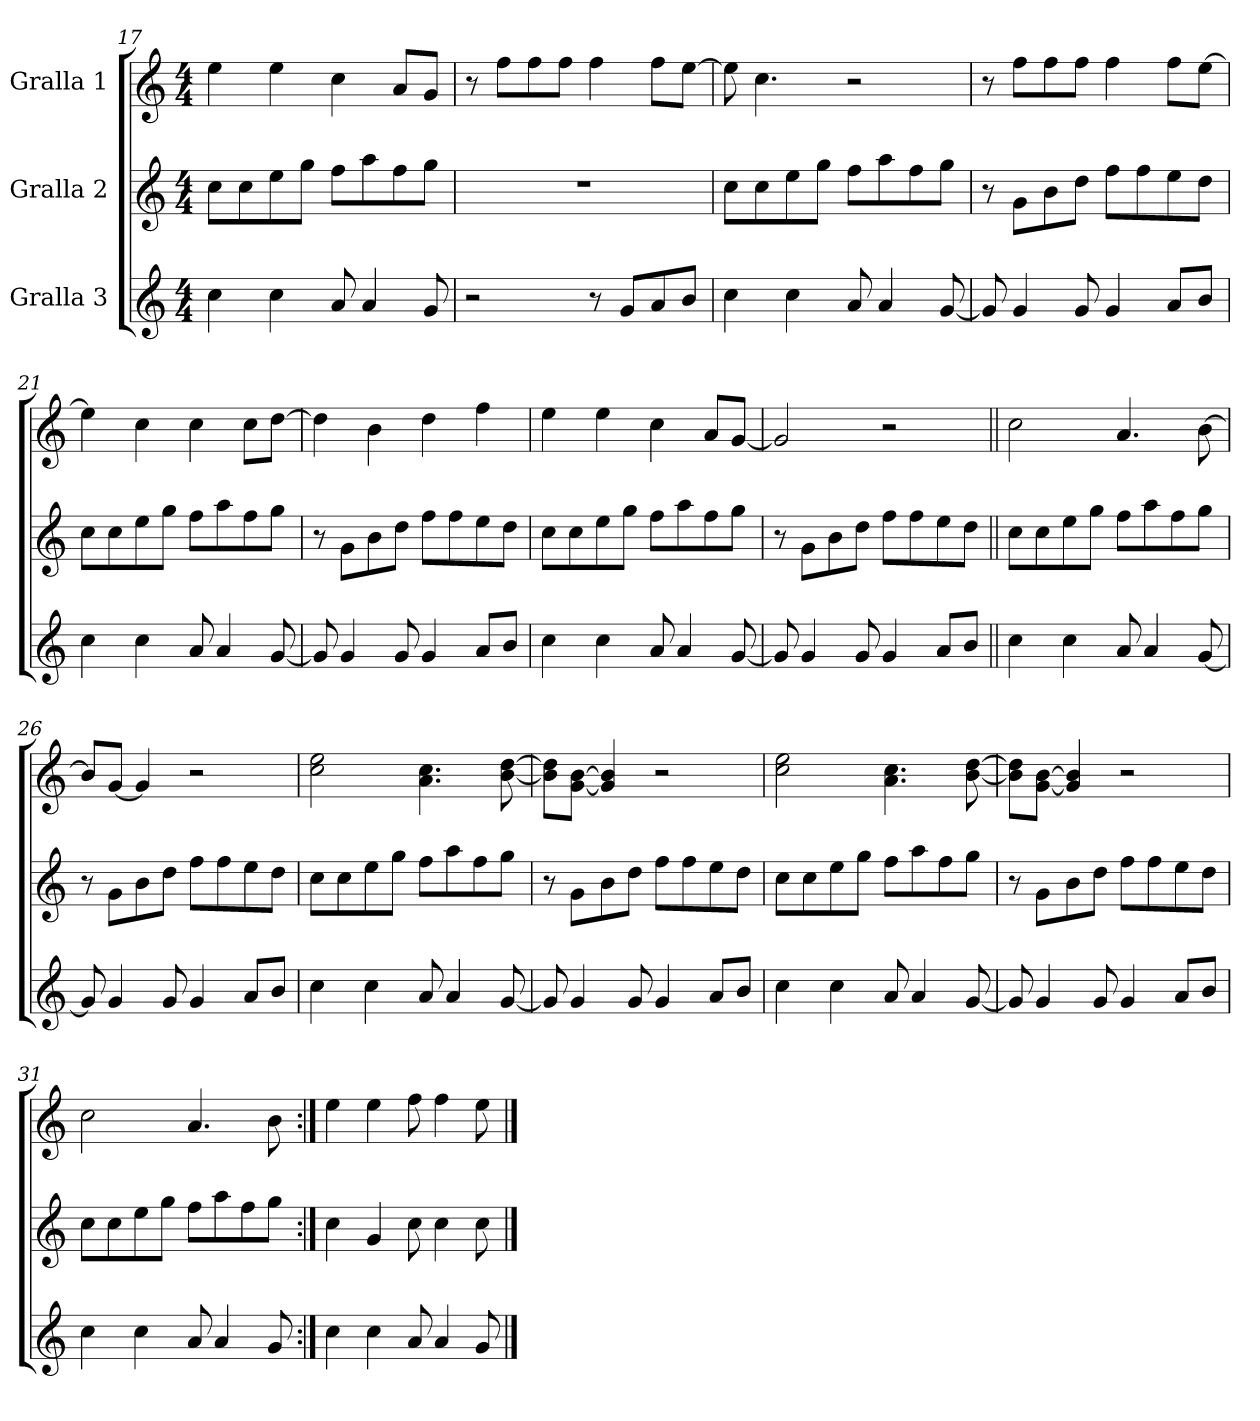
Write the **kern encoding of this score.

**kern	**kern	**kern
*part3	*part2	*part1
*staff3	*staff2	*staff1
*I"Gralla 3	*I"Gralla 2	*I"Gralla 1
!!LO:PB:g=z
*clefG2	*clefG2	*clefG2
*k[]	*k[]	*k[]
*M4/4	*M4/4	*M4/4
=17	=17	=17
4cc\	8cc\L	4ee\
.	8cc\	.
4cc\	8ee\	4ee\
.	8gg\J	.
8a/	8ff\L	4cc\
4a/	8aa\	.
.	8ff\	8a/L
8g/	8gg\J	8g/J
=18	=18	=18
2r	1r	8r
.	.	8ff\L
.	.	8ff\
.	.	8ff\J
8r	.	4ff\
8g/L	.	.
8a/	.	8ff\L
8b/J	.	[8ee\J
=19	=19	=19
4cc\	8cc\L	8ee\]
.	8cc\	4.cc\
4cc\	8ee\	.
.	8gg\J	.
8a/	8ff\L	2r
4a/	8aa\	.
.	8ff\	.
[8g/	8gg\J	.
=20	=20	=20
8g/]	8r	8r
4g/	8g\L	8ff\L
.	8b\	8ff\
8g/	8dd\J	8ff\J
4g/	8ff\L	4ff\
.	8ff\	.
8a/L	8ee\	8ff\L
8b/J	8dd\J	[8ee\J
=21	=21	=21
4cc\	8cc\L	4ee\]
.	8cc\	.
4cc\	8ee\	4cc\
.	8gg\J	.
8a/	8ff\L	4cc\
4a/	8aa\	.
.	8ff\	8cc\L
[8g/	8gg\J	[8dd\J
=22	=22	=22
8g/]	8r	4dd\]
4g/	8g\L	.
.	8b\	4b\
8g/	8dd\J	.
4g/	8ff\L	4dd\
.	8ff\	.
8a/L	8ee\	4ff\
8b/J	8dd\J	.
!!LO:LB:g=z
=23	=23	=23
4cc\	8cc\L	4ee\
.	8cc\	.
4cc\	8ee\	4ee\
.	8gg\J	.
8a/	8ff\L	4cc\
4a/	8aa\	.
.	8ff\	8a/L
[8g/	8gg\J	[8g/J
=24	=24	=24
8g/]	8r	2g/]
4g/	8g\L	.
.	8b\	.
8g/	8dd\J	.
4g/	8ff\L	2r
.	8ff\	.
8a/L	8ee\	.
8b/J	8dd\J	.
!!LO:LB:g=z
=25||	=25||	=25||
4cc\	8cc\L	2cc\
.	8cc\	.
4cc\	8ee\	.
.	8gg\J	.
8a/	8ff\L	4.a/
4a/	8aa\	.
.	8ff\	.
[8g/	8gg\J	[8b\
=26	=26	=26
8g/]	8r	8b/L]
4g/	8g\L	[8g/J
.	8b\	4g/]
8g/	8dd\J	.
4g/	8ff\L	2r
.	8ff\	.
8a/L	8ee\	.
8b/J	8dd\J	.
=27	=27	=27
4cc\	8cc\L	2cc\ 2ee\
.	8cc\	.
4cc\	8ee\	.
.	8gg\J	.
8a/	8ff\L	4.a\ 4.cc\
4a/	8aa\	.
.	8ff\	.
[8g/	8gg\J	[8b\ [8dd\
=28	=28	=28
8g/]	8r	8b\] 8dd\]L
4g/	8g\L	[8g\ [8b\J
.	8b\	4g/] 4b/]
8g/	8dd\J	.
4g/	8ff\L	2r
.	8ff\	.
8a/L	8ee\	.
8b/J	8dd\J	.
=29	=29	=29
4cc\	8cc\L	2cc\ 2ee\
.	8cc\	.
4cc\	8ee\	.
.	8gg\J	.
8a/	8ff\L	4.a\ 4.cc\
4a/	8aa\	.
.	8ff\	.
[8g/	8gg\J	[8b\ [8dd\
!!LO:LB:g=z
=30	=30	=30
8g/]	8r	8b\] 8dd\]L
4g/	8g\L	[8g\ [8b\J
.	8b\	4g/] 4b/]
8g/	8dd\J	.
4g/	8ff\L	2r
.	8ff\	.
8a/L	8ee\	.
8b/J	8dd\J	.
=31	=31	=31
4cc\	8cc\L	2cc\
.	8cc\	.
4cc\	8ee\	.
.	8gg\J	.
8a/	8ff\L	4.a/
4a/	8aa\	.
.	8ff\	.
8g/	8gg\J	8b\
=32:|!	=32:|!	=32:|!
4cc\	4cc\	4ee\
4cc\	4g/	4ee\
8a/	8cc\	8ff\
4a/	4cc\	4ff\
8g/	8cc\	8ee\
==	==	==
*-	*-	*-
